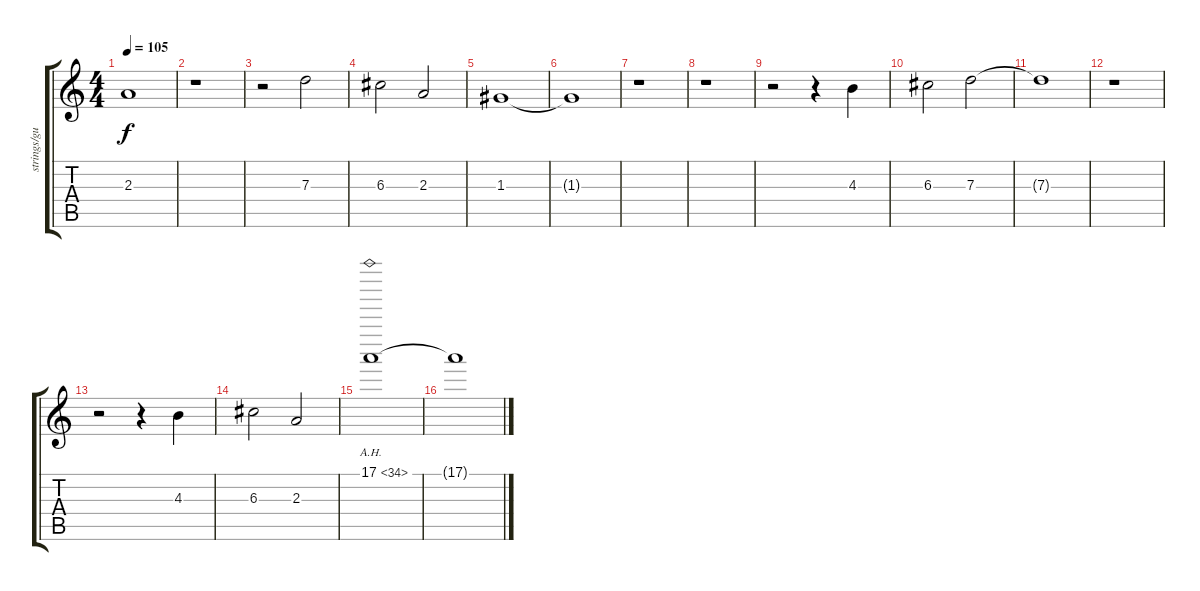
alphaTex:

\track ("strings/guitar" "strings/gu") {instrument overdrivenguitar}
\staff {score tabs}
\tuning (E4 B3 G3 D3 A2 E2) {hide}
\ts (4 4)
\tempo 105
\clef g2
\ks c
2.3{t}.1{dy f} |
r.1 |
r.2 7.3.2 |
6.3.2 2.3.2 |
1.3.1 |
1.3{t}.1 |
r.1 |
r.1 |
r.2 r.4 4.3.4 |
6.3.2 7.3.2 |
7.3{t}.1 |
r.1 |
r.2 r.4 4.3.4 |
6.3.2 2.3.2 |
17.1{ah 17}.1 |
17.1{t}.1
